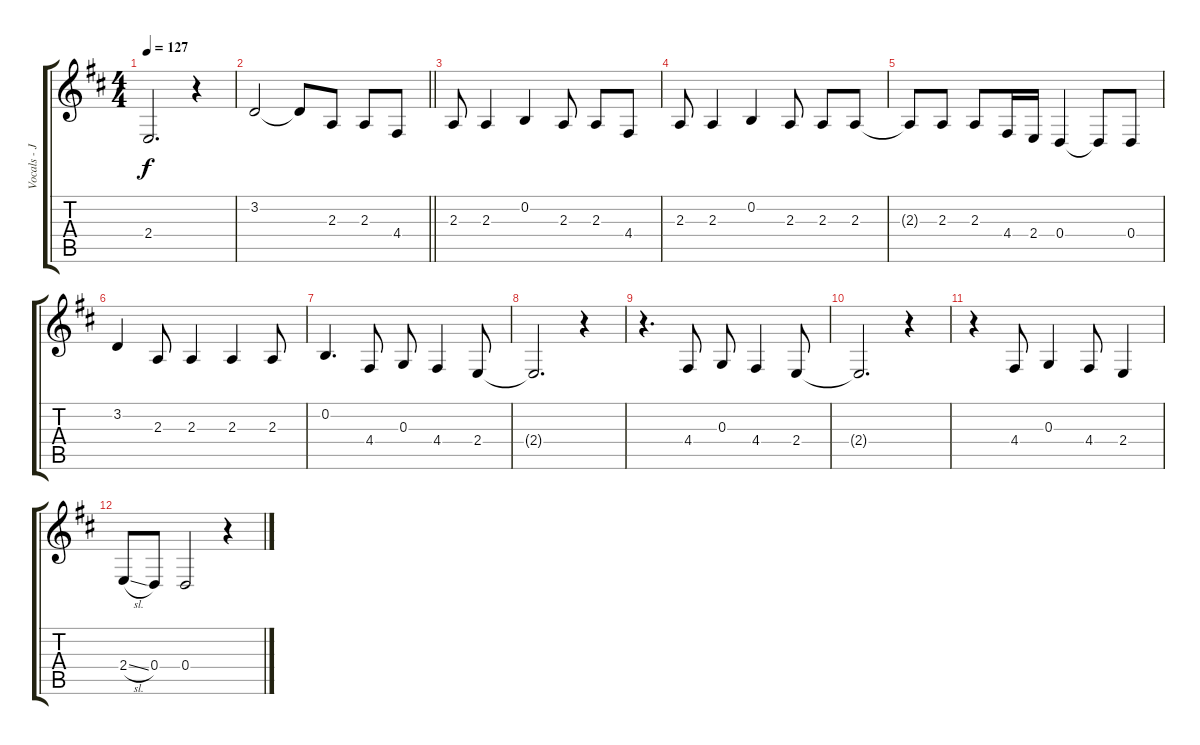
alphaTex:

\track ("Vocals - Jimmy" "Vocals - J") {instrument tenorsax}
\staff {score tabs}
\tuning (E4 B3 G3 D3 A2 E2) {hide}
\ts (4 4)
\tempo 127
\clef g2
\ks d
2.4{t}.2{d dy f} r.4 |
\barLineRight lightlight
3.2.2 3.2{t}.8 2.3.8 2.3.8 4.4.8 |
2.3.8 2.3.4 0.2.4 2.3.8 2.3.8 4.4.8 |
2.3.8 2.3.4 0.2.4 2.3.8 2.3.8 2.3.8 |
2.3{t}.8 2.3.8 2.3.8 4.4.16 2.4.16 0.4.4 0.4{t}.8 0.4.8 |
3.2.4 2.3.8 2.3.4 2.3.4 2.3.8 |
0.2.4{d} 4.4.8 0.3.8 4.4.4 2.4.8 |
2.4{t}.2{d} r.4 |
r.4{d} 4.4.8 0.3.8 4.4.4 2.4.8 |
2.4{t}.2{d} r.4 |
r.4 4.4.8 0.3.4 4.4.8 2.4.4 |
2.4{sl}.8 0.4.8 0.4.2 r.4
